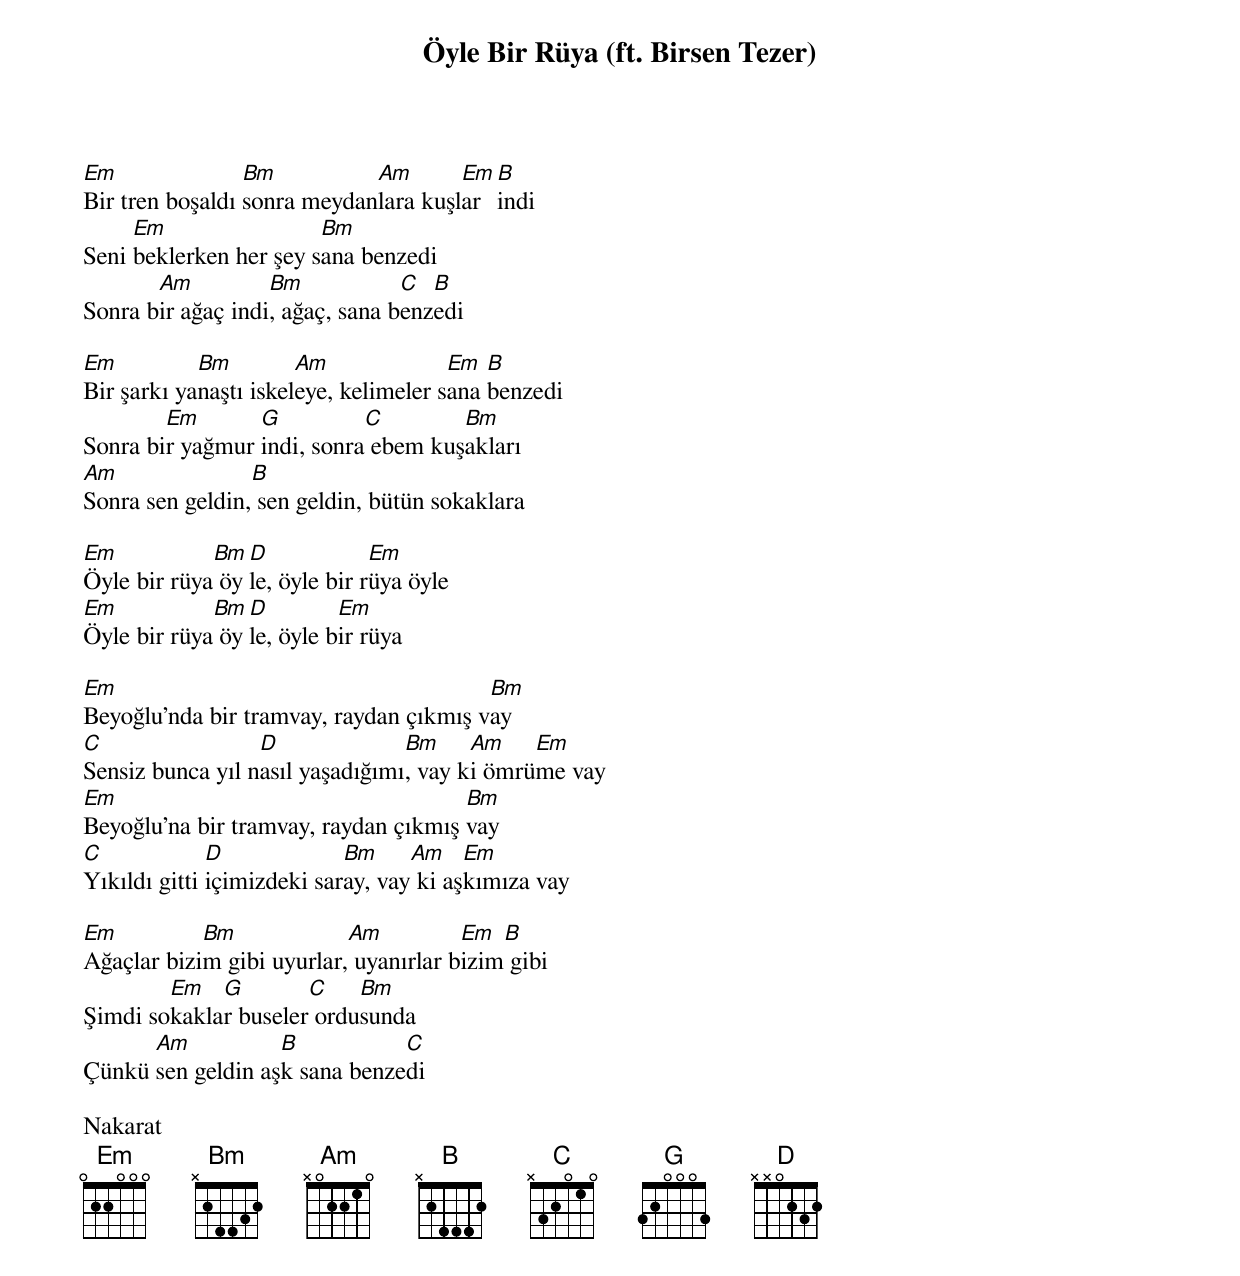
{title: Öyle Bir Rüya (ft. Birsen Tezer)}
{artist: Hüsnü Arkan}

Em               Bm          Am       Em B
Bir tren boşaldı sonra meydanlara kuşlar indi
     Em                 Bm
Seni beklerken her şey sana benzedi
       Am          Bm            C  B
Sonra bir ağaç indi, ağaç, sana benzedi

Em          Bm         Am              Em  B
Bir şarkı yanaştı iskeleye, kelimeler sana benzedi
        Em       G          C        Bm
Sonra bir yağmur indi, sonra ebem kuşakları
Am               B
Sonra sen geldin, sen geldin, bütün sokaklara

Em           Bm D             Em
Öyle bir rüya öyle, öyle bir rüya öyle
Em           Bm D         Em
Öyle bir rüya öyle, öyle bir rüya

Em                                      Bm
Beyoğlu’nda bir tramvay, raydan çıkmış vay
C                 D              Bm     Am    Em
Sensiz bunca yıl nasıl yaşadığımı, vay ki ömrüme vay
Em                                    Bm
Beyoğlu’na bir tramvay, raydan çıkmış vay
C             D             Bm     Am    Em
Yıkıldı gitti içimizdeki saray, vay ki aşkımıza vay

Em          Bm             Am          Em  B
Ağaçlar bizim gibi uyurlar, uyanırlar bizim gibi
        Em   G        C    Bm
Şimdi sokaklar buseler ordusunda
      Am           B           C
Çünkü sen geldin aşk sana benzedi

Nakarat
